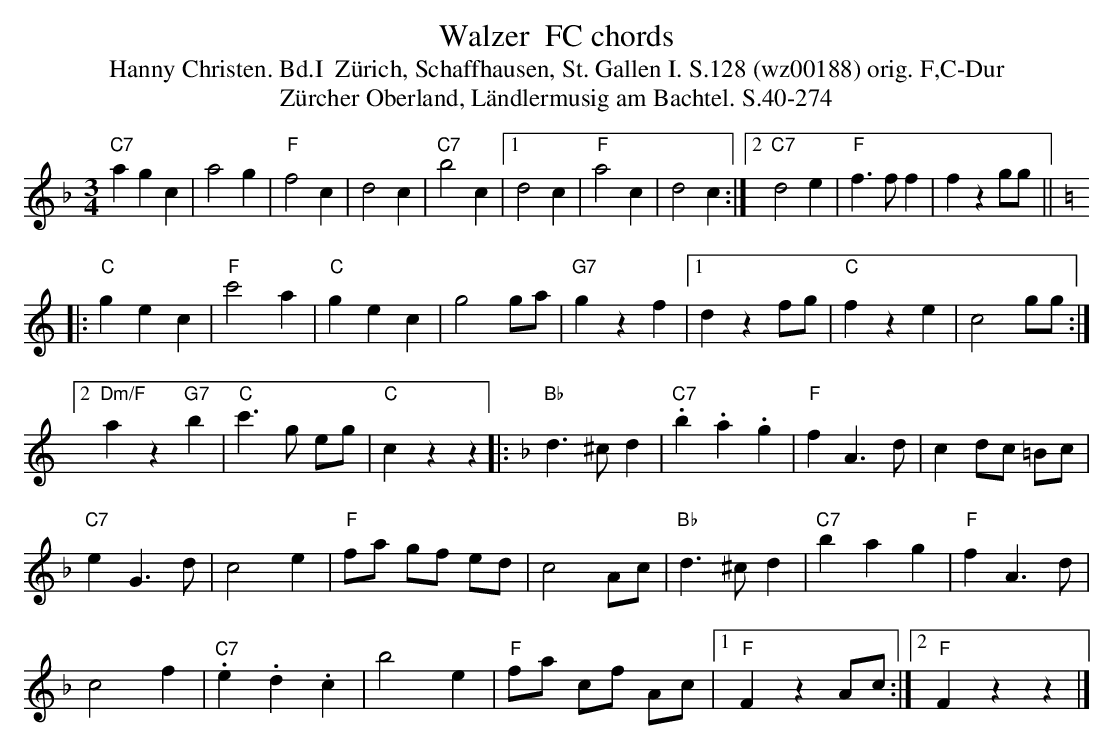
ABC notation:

X:1
T:  Walzer  FC chords
T:Hanny Christen. Bd.I  Z\"urich, Schaffhausen, St. Gallen I. S.128 (wz00188) orig. F,C-Dur
T: Z\"urcher Oberland, L\"andlermusig am Bachtel. S.40-274
M:3/4
L:1/4
K:F %%MIDI gchordon
"C7"agc | a2g | "F"f2c | d2c | "C7"b2c |1 d2c | "F"a2c | d2c :|2 "C7"d2e | "F"f>ff | fzg/g/ ||
|: [K:C] "C"gec | "F"c'2a | "C"gec | g2g/a/ | "G7"gzf |1 dzf/g/ | "C"fze | c2g/g/ :|2
"Dm/F"az"G7"b | "C"c'>g e/g/ | "C"czz |: [K:F] "Bb"d>^cd | "C7".b.a.g | "F"fA>d |   c d/c/ =B/c/ |
"C7"eG>d | c2e | "F"f/a/ g/f/ e/d/ | c2 A/c/ | "Bb"d>^cd | "C7"bag | "F"fA>d |
c2f | "C7".e.d.c | b2e | "F"f/a/ c/f/ A/c/ |1 "F"FzA/c/ :|2 "F"Fzz |]
